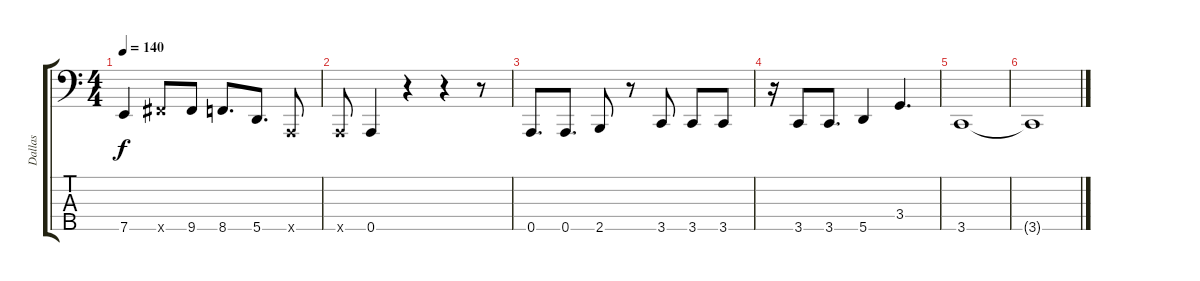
\track ("Dallas" "Dallas") {instrument electricbasspick}
\staff {score tabs}
\tuning (G2 D2 A1 E1 A0) {hide}
\ts (4 4)
\tempo 140
\clef f4
\ks c
7.5.4{dy f} 9.5{x}.8 9.5.8 8.5.8{d} 5.5.8{d} 0.5{x}.8 |
0.5{x}.8 0.5.4 r.4 r.4 r.8 |
0.5.8{d} 0.5.8{d} 2.5.8 r.8 3.5.8 3.5.8 3.5.8 |
r.16 3.5.8 3.5.8{d} 5.5.4 3.4.4{d} |
3.5.1 |
3.5{t}.1
